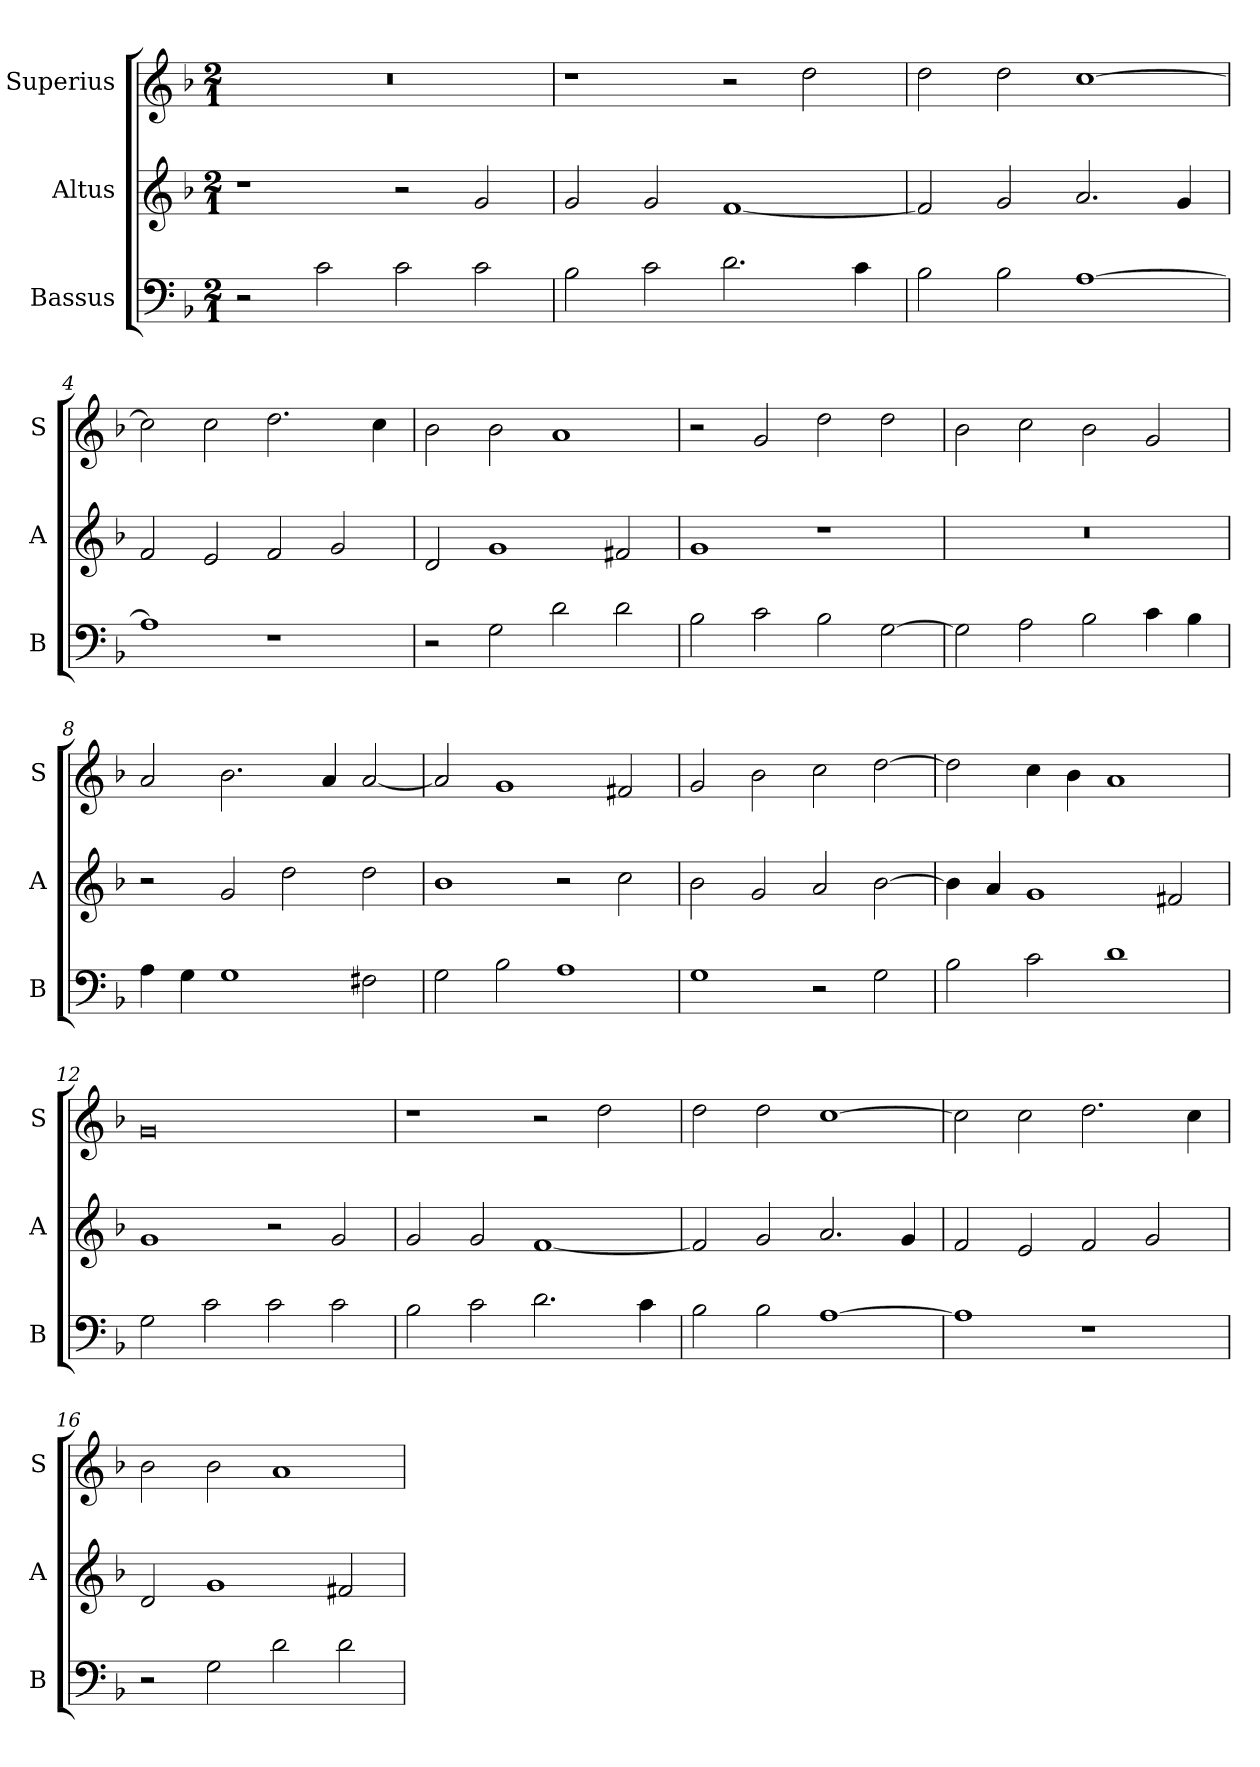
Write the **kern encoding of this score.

**kern	**kern	**kern
*part3	*part2	*part1
*staff3	*staff2	*staff1
*I"Bassus	*I"Altus	*I"Superius
*I'B	*I'A	*I'S
*clefF4	*clefG2	*clefG2
*k[b-]	*k[b-]	*k[b-]
*F:	*F:	*F:
*M2/1	*M2/1	*M2/1
=1	=1	=1
2r	1r	0r
2c	.	.
2c	2r	.
2c	2g	.
=2	=2	=2
2B-	2g	1r
2c	2g	.
2.d	[1f	2r
.	.	2dd
4c	.	.
=3	=3	=3
2B-	2f]	2dd
2B-	2g	2dd
[1A	2.a	[1cc
.	4g	.
=4	=4	=4
1A]	2f	2cc]
.	2e	2cc
1r	2f	2.dd
.	2g	.
.	.	4cc
=5	=5	=5
2r	2d	2b-
2G	1g	2b-
2d	.	1a
2d	2f#X	.
=6	=6	=6
2B-	1g	2r
2c	.	2g
2B-	1r	2dd
[2G	.	2dd
=7	=7	=7
2G]	0r	2b-
2A	.	2cc
2B-	.	2b-
4c	.	2g
4B-	.	.
=8	=8	=8
4A	2r	2a
4G	.	.
1G	2g	2.b-
.	2dd	.
.	.	4a
2F#X	2dd	[2a
=9	=9	=9
2G	1b-	2a]
2B-	.	1g
1A	2r	.
.	2cc	2f#X
=10	=10	=10
1G	2b-	2g
.	2g	2b-
2r	2a	2cc
2G	[2b-	[2dd
=11	=11	=11
2B-	4b-]	2dd]
.	4a	.
2c	1g	4cc
.	.	4b-
1d	.	1a
.	2f#X	.
=12	=12	=12
2G	1g	0g
2c	.	.
2c	2r	.
2c	2g	.
=13	=13	=13
2B-	2g	1r
2c	2g	.
2.d	[1f	2r
.	.	2dd
4c	.	.
=14	=14	=14
2B-	2f]	2dd
2B-	2g	2dd
[1A	2.a	[1cc
.	4g	.
=15	=15	=15
1A]	2f	2cc]
.	2e	2cc
1r	2f	2.dd
.	2g	.
.	.	4cc
=16	=16	=16
2r	2d	2b-
2G	1g	2b-
2d	.	1a
2d	2f#X	.
=	=	=
*-	*-	*-
